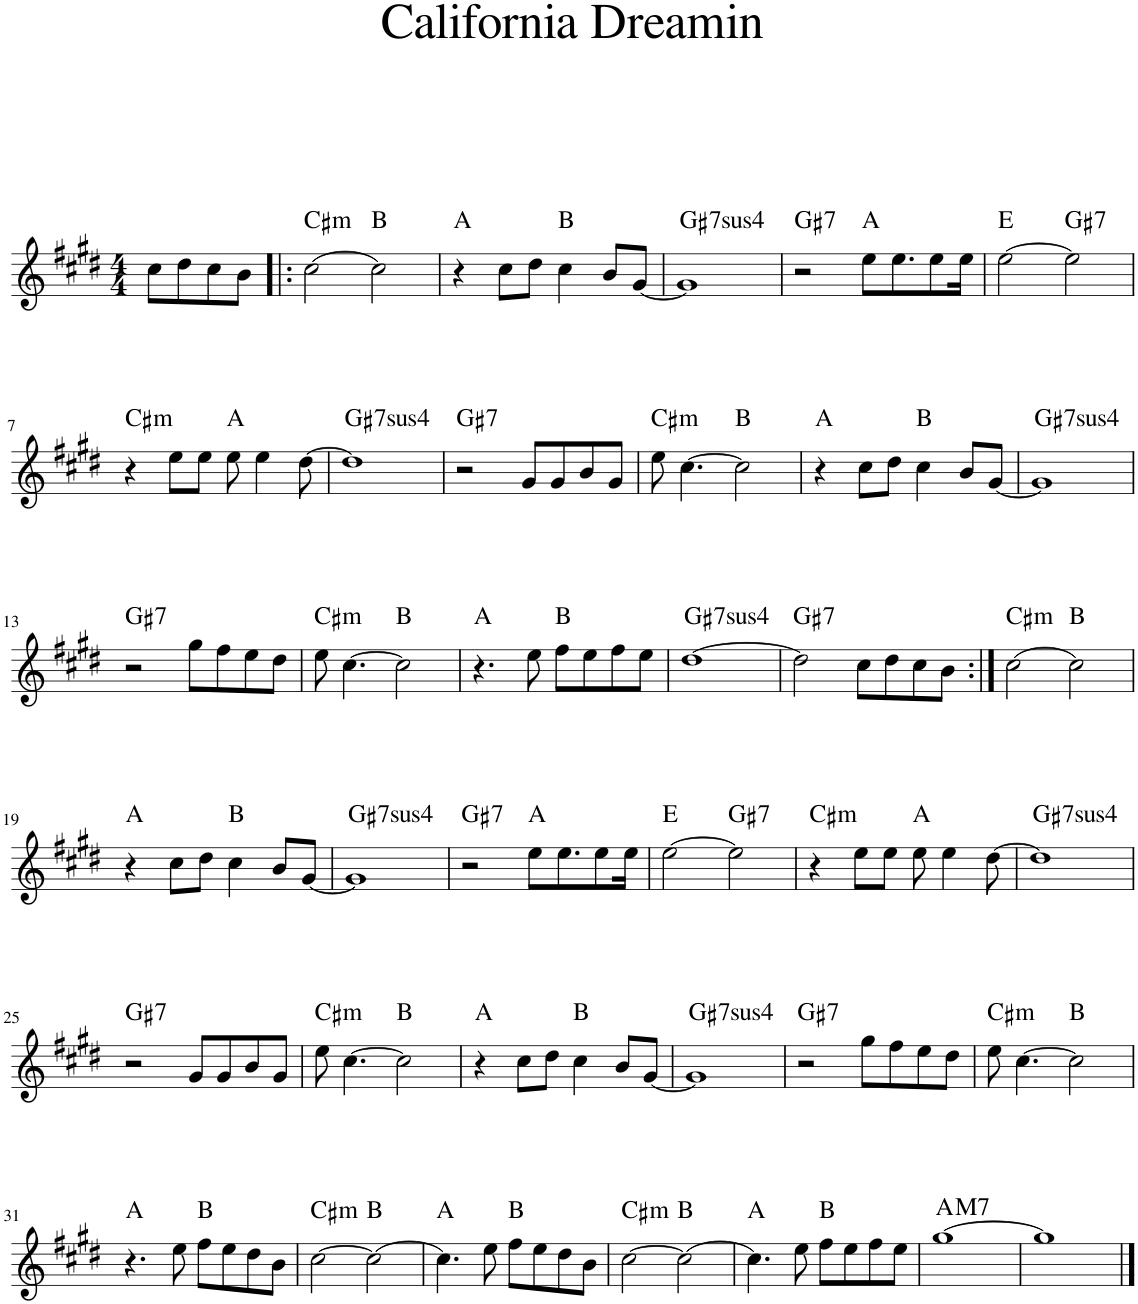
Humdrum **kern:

**kern	**harte
*part1	*part1
*staff1	*
*I"Piano	*
*I'Pno.	*
*clefG2	*
*k[f#c#g#d#]	*
*M4/4	*
=1	=1
8cc#\L	.
8dd#\	.
8cc#\	.
8b\J	.
=2!|:	=2!|:
!	!LO:H:kt=m
[2cc#\	C#:min
2cc#\]	B:maj
=3	=3
4r	A:maj
8cc#\L	.
8dd#\J	.
4cc#\	B:maj
8b/L	.
[8g#/J	.
=4	=4
!	!LO:H:kt=74
1g#]	G#:sus4(7)
=5	=5
!	!LO:H:kt=7
2r	G#:7
8ee\L	A:maj
8.ee\	.
8ee\	.
16ee\Jk	.
=6	=6
[2ee\	E:maj
!	!LO:H:kt=7
2ee\]	G#:7
!!LO:LB:g=z
=7	=7
!	!LO:H:kt=m
4r	C#:min
8ee\L	.
8ee\J	.
8ee\	A:maj
4ee\	.
[8dd#\	.
=8	=8
!	!LO:H:kt=74
1dd#]	G#:sus4(7)
=9	=9
!	!LO:H:kt=7
2r	G#:7
8g#/L	.
8g#/	.
8b/	.
8g#/J	.
=10	=10
!	!LO:H:kt=m
8ee\	C#:min
[4.cc#\	.
2cc#\]	B:maj
=11	=11
4r	A:maj
8cc#\L	.
8dd#\J	.
4cc#\	B:maj
8b/L	.
[8g#/J	.
=12	=12
!	!LO:H:kt=74
1g#]	G#:sus4(7)
!!LO:LB:g=z
=13	=13
!	!LO:H:kt=7
2r	G#:7
8gg#\L	.
8ff#\	.
8ee\	.
8dd#\J	.
=14	=14
!	!LO:H:kt=m
8ee\	C#:min
[4.cc#\	.
2cc#\]	B:maj
=15	=15
4.r	A:maj
8ee\	.
8ff#\L	B:maj
8ee\	.
8ff#\	.
8ee\J	.
=16	=16
!	!LO:H:kt=74
[1dd#	G#:sus4(7)
=17	=17
!	!LO:H:kt=7
2dd#\]	G#:7
8cc#\L	.
8dd#\	.
8cc#\	.
8b\J	.
=18:|!	=18:|!
!	!LO:H:kt=m
[2cc#\	C#:min
2cc#\]	B:maj
!!LO:LB:g=z
=19	=19
4r	A:maj
8cc#\L	.
8dd#\J	.
4cc#\	B:maj
8b/L	.
[8g#/J	.
=20	=20
!	!LO:H:kt=74
1g#]	G#:sus4(7)
=21	=21
!	!LO:H:kt=7
2r	G#:7
8ee\L	A:maj
8.ee\	.
8ee\	.
16ee\Jk	.
=22	=22
[2ee\	E:maj
!	!LO:H:kt=7
2ee\]	G#:7
=23	=23
!	!LO:H:kt=m
4r	C#:min
8ee\L	.
8ee\J	.
8ee\	A:maj
4ee\	.
[8dd#\	.
=24	=24
!	!LO:H:kt=74
1dd#]	G#:sus4(7)
!!LO:LB:g=z
=25	=25
!	!LO:H:kt=7
2r	G#:7
8g#/L	.
8g#/	.
8b/	.
8g#/J	.
=26	=26
!	!LO:H:kt=m
8ee\	C#:min
[4.cc#\	.
2cc#\]	B:maj
=27	=27
4r	A:maj
8cc#\L	.
8dd#\J	.
4cc#\	B:maj
8b/L	.
[8g#/J	.
=28	=28
!	!LO:H:kt=74
1g#]	G#:sus4(7)
=29	=29
!	!LO:H:kt=7
2r	G#:7
8gg#\L	.
8ff#\	.
8ee\	.
8dd#\J	.
=30	=30
!	!LO:H:kt=m
8ee\	C#:min
[4.cc#\	.
2cc#\]	B:maj
!!LO:LB:g=z
=31	=31
4.r	A:maj
8ee\	.
8ff#\L	B:maj
8ee\	.
8dd#\	.
8b\J	.
=32	=32
!	!LO:H:kt=m
[2cc#\	C#:min
2cc#\_	B:maj
=33	=33
4.cc#\]	A:maj
8ee\	.
8ff#\L	B:maj
8ee\	.
8dd#\	.
8b\J	.
=34	=34
!	!LO:H:kt=m
[2cc#\	C#:min
2cc#\_	B:maj
=35	=35
4.cc#\]	A:maj
8ee\	.
8ff#\L	B:maj
8ee\	.
8ff#\	.
8ee\J	.
=36	=36
!	!LO:H:kt=M7
[1gg#	A:maj7
=37	=37
1gg#]	.
==	==
*-	*-
